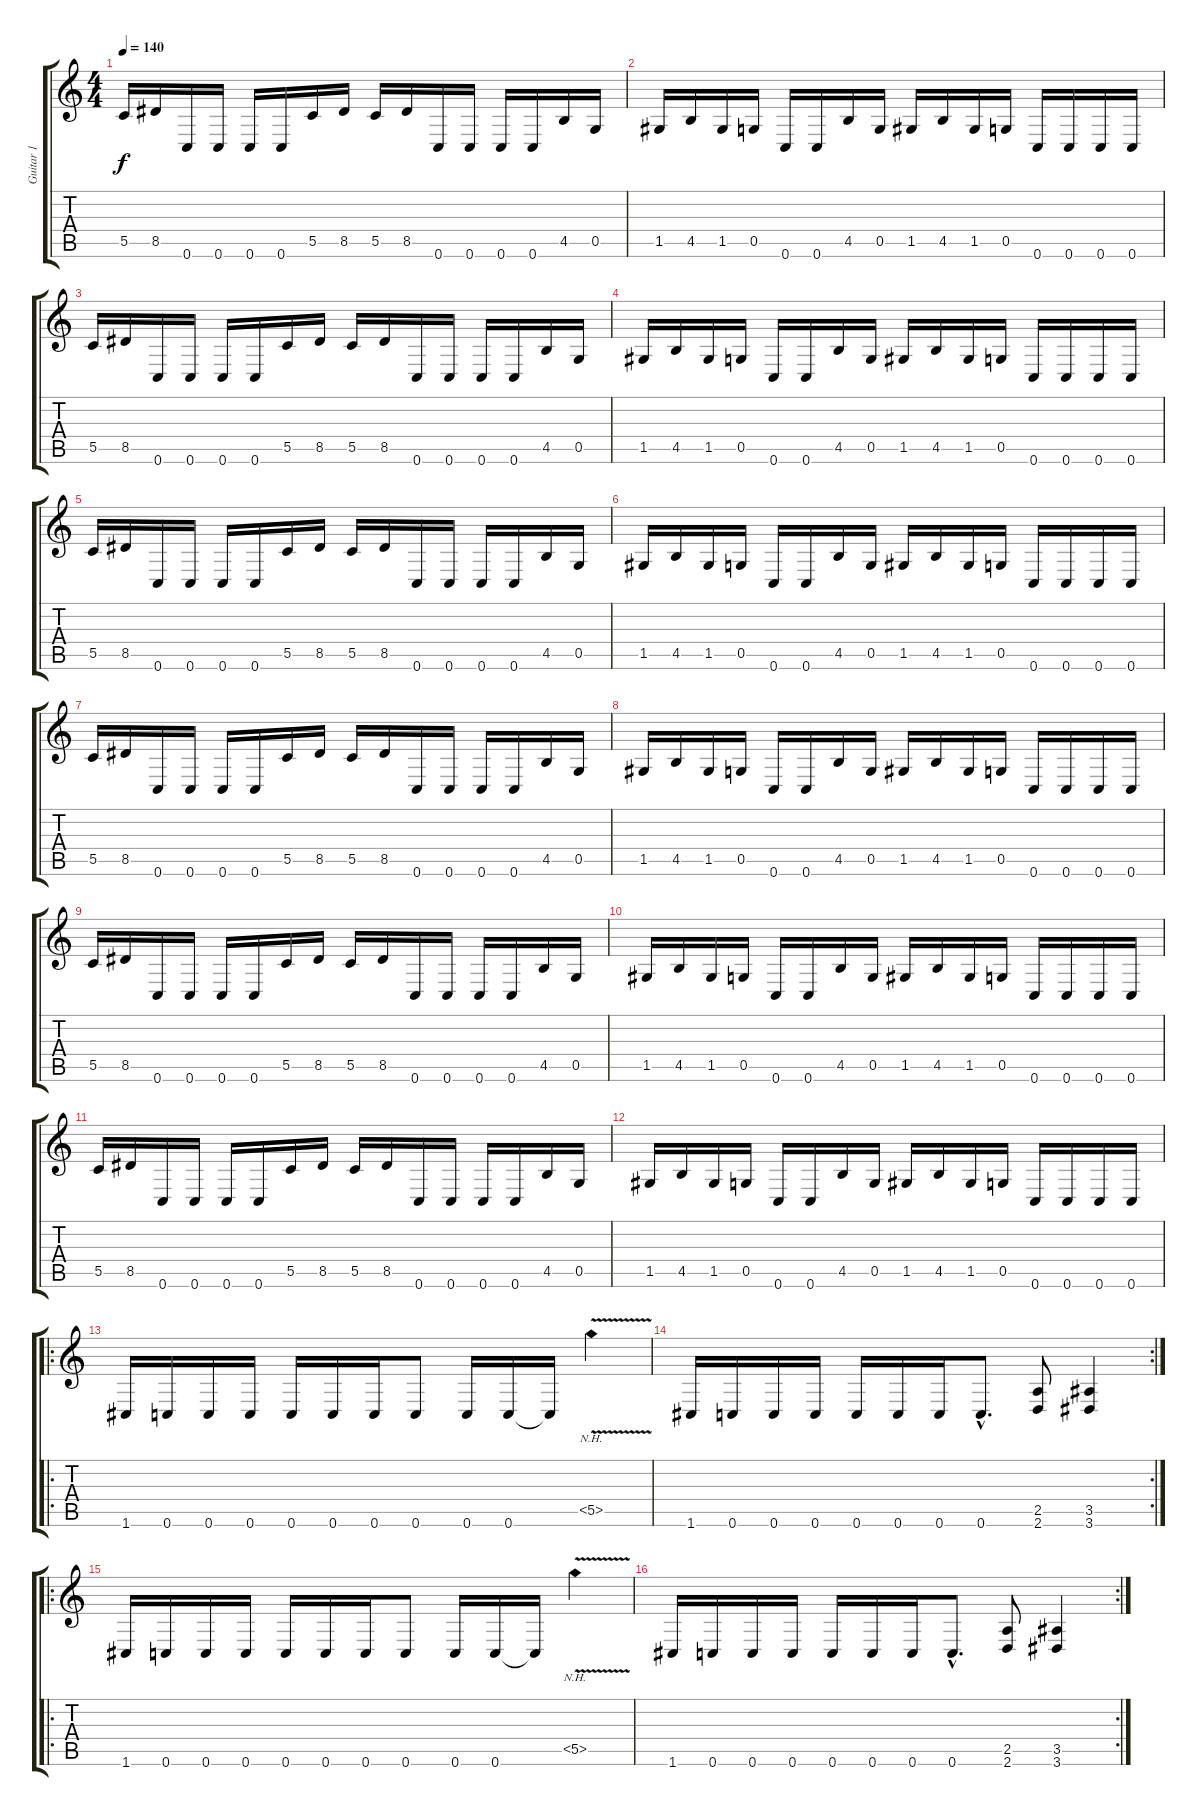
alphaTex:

\track ("Guitar 1" "Guitar 1") {instrument distortionguitar}
\staff {score tabs}
\tuning (E4 C4 G3 C3 G2 C2) {hide}
\ts (4 4)
\tempo 140
\clef g2
\ks c
5.5.16{dy f} 8.5.16 0.6.16 0.6.16 0.6.16 0.6.16 5.5.16 8.5.16 5.5.16 8.5.16 0.6.16 0.6.16 0.6.16 0.6.16 4.5.16 0.5.16 |
1.5.16 4.5.16 1.5.16 0.5.16 0.6.16 0.6.16 4.5.16 0.5.16 1.5.16 4.5.16 1.5.16 0.5.16 0.6.16 0.6.16 0.6.16 0.6.16 |
5.5.16 8.5.16 0.6.16 0.6.16 0.6.16 0.6.16 5.5.16 8.5.16 5.5.16 8.5.16 0.6.16 0.6.16 0.6.16 0.6.16 4.5.16 0.5.16 |
1.5.16 4.5.16 1.5.16 0.5.16 0.6.16 0.6.16 4.5.16 0.5.16 1.5.16 4.5.16 1.5.16 0.5.16 0.6.16 0.6.16 0.6.16 0.6.16 |
5.5.16 8.5.16 0.6.16 0.6.16 0.6.16 0.6.16 5.5.16 8.5.16 5.5.16 8.5.16 0.6.16 0.6.16 0.6.16 0.6.16 4.5.16 0.5.16 |
1.5.16 4.5.16 1.5.16 0.5.16 0.6.16 0.6.16 4.5.16 0.5.16 1.5.16 4.5.16 1.5.16 0.5.16 0.6.16 0.6.16 0.6.16 0.6.16 |
5.5.16 8.5.16 0.6.16 0.6.16 0.6.16 0.6.16 5.5.16 8.5.16 5.5.16 8.5.16 0.6.16 0.6.16 0.6.16 0.6.16 4.5.16 0.5.16 |
1.5.16 4.5.16 1.5.16 0.5.16 0.6.16 0.6.16 4.5.16 0.5.16 1.5.16 4.5.16 1.5.16 0.5.16 0.6.16 0.6.16 0.6.16 0.6.16 |
5.5.16 8.5.16 0.6.16 0.6.16 0.6.16 0.6.16 5.5.16 8.5.16 5.5.16 8.5.16 0.6.16 0.6.16 0.6.16 0.6.16 4.5.16 0.5.16 |
1.5.16 4.5.16 1.5.16 0.5.16 0.6.16 0.6.16 4.5.16 0.5.16 1.5.16 4.5.16 1.5.16 0.5.16 0.6.16 0.6.16 0.6.16 0.6.16 |
5.5.16 8.5.16 0.6.16 0.6.16 0.6.16 0.6.16 5.5.16 8.5.16 5.5.16 8.5.16 0.6.16 0.6.16 0.6.16 0.6.16 4.5.16 0.5.16 |
1.5.16 4.5.16 1.5.16 0.5.16 0.6.16 0.6.16 4.5.16 0.5.16 1.5.16 4.5.16 1.5.16 0.5.16 0.6.16 0.6.16 0.6.16 0.6.16 |
\ro
1.6.16 0.6.16 0.6.16 0.6.16 0.6.16 0.6.16 0.6.16 0.6.8 0.6.16 0.6.16 0.6{t}.16 5.5{nh v}.4 |
\rc 2
1.6.16 0.6.16 0.6.16 0.6.16 0.6.16 0.6.16 0.6.16 0.6{hac}.8{d} (2.5 2.6).8 (3.5 3.6).4 |
\ro
1.6.16 0.6.16 0.6.16 0.6.16 0.6.16 0.6.16 0.6.16 0.6.8 0.6.16 0.6.16 0.6{t}.16 5.5{nh v}.4 |
\rc 2
1.6.16 0.6.16 0.6.16 0.6.16 0.6.16 0.6.16 0.6.16 0.6{hac}.8{d} (2.5 2.6).8 (3.5 3.6).4
